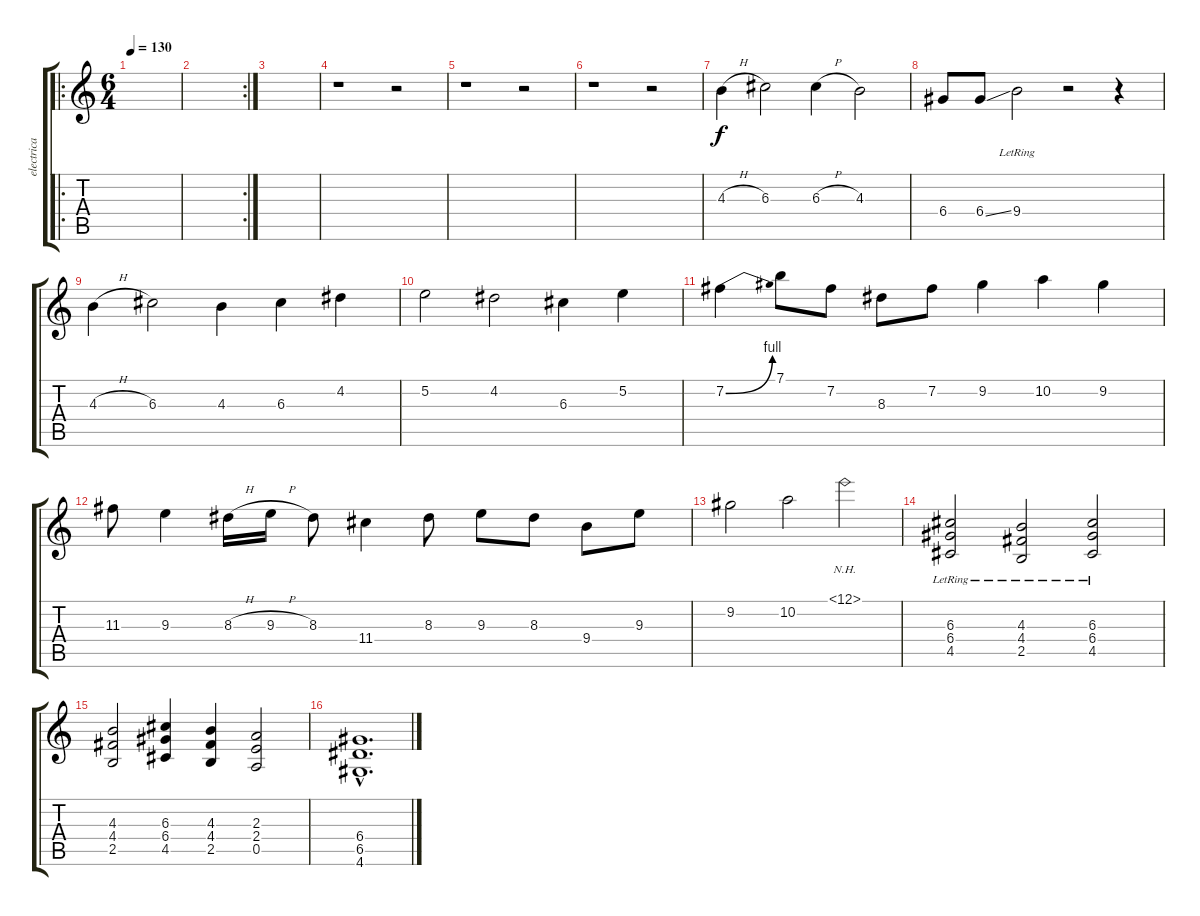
\track ("electrica" "electrica") {instrument distortionguitar}
\staff {score tabs}
\tuning (E4 B3 G3 D3 A2 E2) {hide}
\ro
\ts (6 4)
\tempo 130
\clef g2
\ks c
|
\rc 2
|
|
r.1 r.2 |
r.1 r.2 |
r.1 r.2 |
4.3{h}.4 6.3.2 6.3{h}.4 4.3.2 |
6.4.8 6.4{ss}.8 9.4{lr}.2 r.2 r.4 |
4.3{h}.4 6.3.2 4.3.4 6.3.4 4.2.4 |
5.2.2 4.2.2 6.3.4 5.2.4 |
7.2{be (bend 0 0 60 4)}.4 7.1.8 7.2.8 8.3.8 7.2.8 9.2.4 10.2.4 9.2.4 |
11.3.8 9.3.4 8.3{h}.16 9.3{h}.16 8.3.8 11.4.4 8.3.8 9.3.8 8.3.8 9.4.8 9.3.8 |
9.2.2 10.2.2 12.1{nh}.2 |
(6.3 6.4{lr} 4.5).2 (4.3{lr} 4.4{lr} 2.5).2 (6.3{lr} 6.4{lr} 4.5{lr}).2 |
(4.3 4.4 2.5).2 (6.3 6.4 4.5).4 (4.3 4.4 2.5).4 (2.3 2.4 0.5).2 |
(6.4{hac} 6.5{hac} 4.6{hac}).1{d}
